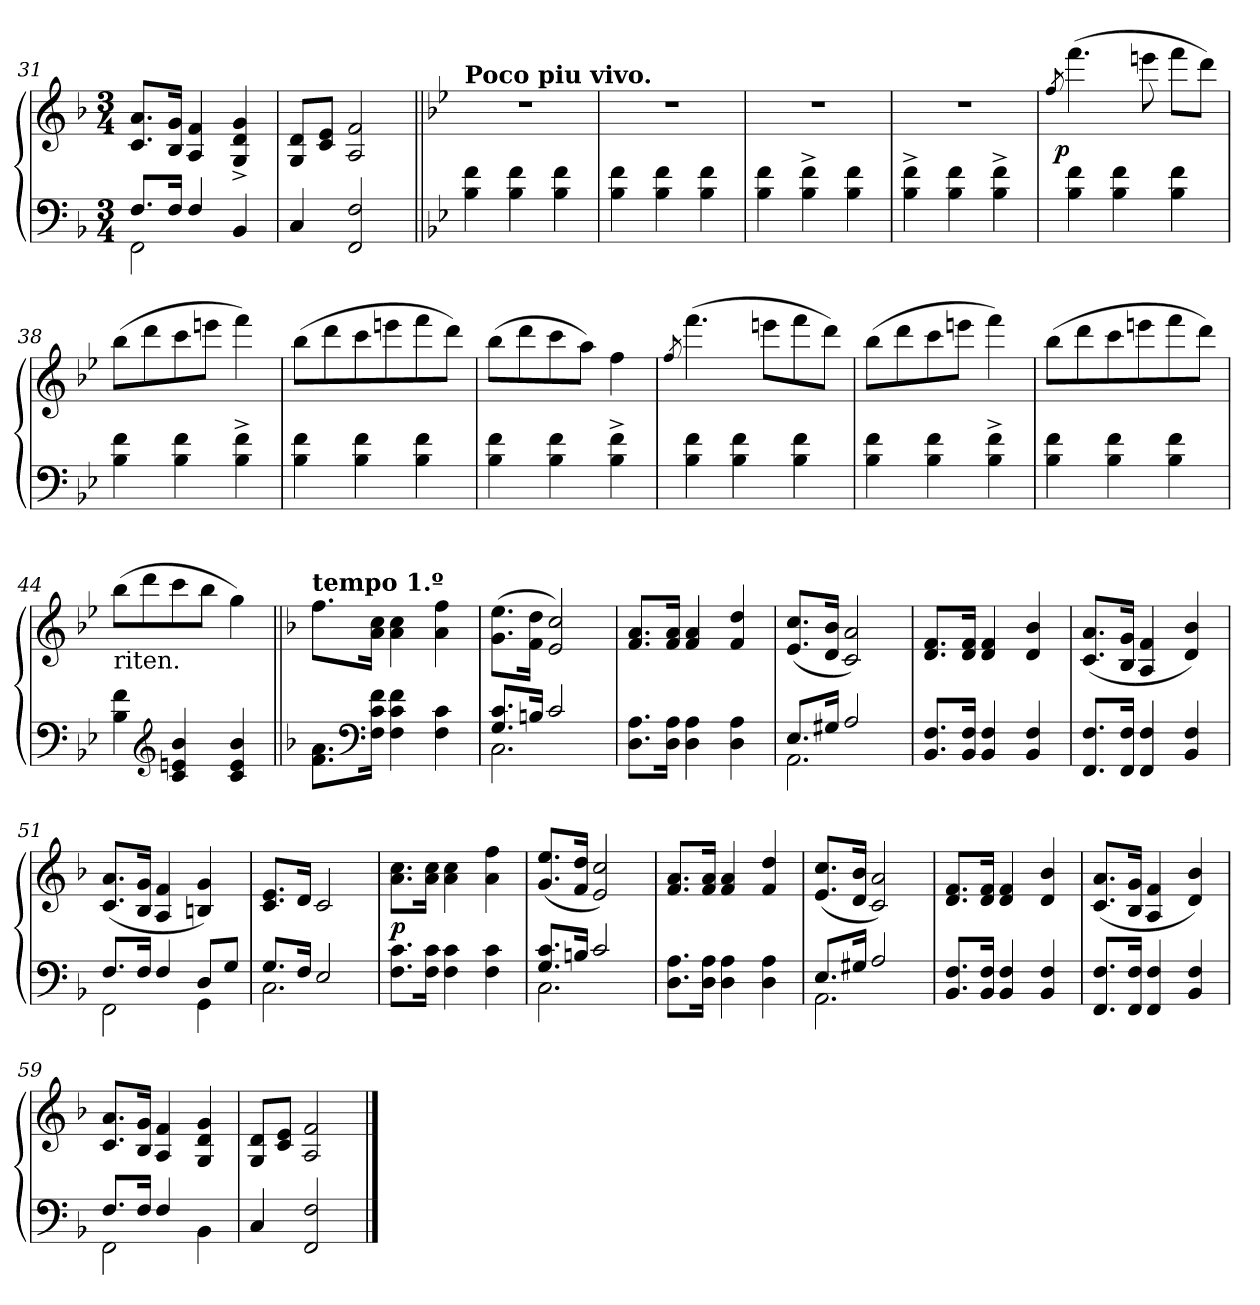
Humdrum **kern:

**kern	**kern	**dynam
*part1	*part1	*part1
*staff2	*staff1	*staff1/2
*clefF4	*clefG2	*
*k[b-]	*k[b-]	*
*M3/4	*M3/4	*
=31	=31	=31
*^	*	*
8.FL	2FF	8.a 8.cL	.
16FJk	.	16g 16B-Jk	.
4F	.	4f 4A	.
4ryy	4BB-	4g^</ 4d^</ 4G^</	.
*v	*v	*	*
=32	=32	=32
4C	8d 8GL	.
.	8e 8cJ	.
2F 2FF	2f 2A	.
=33||	=33||	=33||
*k[b-e-]	*k[b-e-]	*
!	!LO:TX:a:B:t=Poco piu vivo.	!
4f 4B-	2.rdd	.
4f 4B-	.	.
4f 4B-	.	.
=34	=34	=34
4f 4B-	2.rdd	.
4f 4B-	.	.
4f 4B-	.	.
=35	=35	=35
4f 4B-	2.rdd	.
4f^> 4B-^>	.	.
4f 4B-	.	.
=36	=36	=36
4f^> 4B-^>	2.rdd	.
4f 4B-	.	.
4f^> 4B-^>	.	.
=37	=37	=37
.	8qff/	.
!	!	!LO:DY:rj
4f 4B-	(>4.fff	p
4f 4B-	.	.
.	8eeen	.
4f 4B-	8fffL	.
.	8dddJ)	.
=38	=38	=38
4f 4B-	(>8bb-L	.
.	8ddd	.
4f 4B-	8ccc	.
.	8eeenJ	.
4f^> 4B-^>	4fff)	.
=39	=39	=39
4f 4B-	(>8bb-L	.
.	8ddd	.
4f 4B-	8ccc	.
.	8eeen	.
4f 4B-	8fff	.
.	8dddJ)	.
=40	=40	=40
4f 4B-	(>8bb-L	.
.	8ddd	.
4f 4B-	8ccc	.
.	8aaJ)	.
4f^> 4B-^>	4ff	.
=41	=41	=41
.	8qff/	.
4f 4B-	(>4.fff	.
4f 4B-	.	.
.	8eeenL	.
4f 4B-	8fff	.
.	8dddJ)	.
=42	=42	=42
4f 4B-	(>8bb-L	.
.	8ddd	.
4f 4B-	8ccc	.
.	8eeenJ	.
4f^> 4B-^>	4fff)	.
=43	=43	=43
4f 4B-	(>8bb-L	.
.	8ddd	.
4f 4B-	8ccc	.
.	8eeen	.
4f 4B-	8fff	.
.	8dddJ)	.
=44	=44	=44
!	!LO:TX:b:t=riten.	!
4f 4B-	(>8bb-L	.
.	8ddd	.
*clefG2	*	*
4b- 4en 4c	8ccc	.
.	8bb-J	.
4b- 4e 4c	4gg)	.
=45||	=45||	=45||
*k[b-]	*k[b-]	*
!	!LO:TX:a:B:t=tempo 1.º	!
8.a 8.fL	8.ffL	.
*clefF4	*	*
16f 16c 16FJk	16cc 16aJk	.
4f 4c 4F	4cc 4a	.
4c 4F	4ff 4a	.
=46	=46	=46
*^	*	*
8.c 8.GL	2.C	(>8.ee 8.gL	.
16BnJk	.	16dd 16fJk	.
2c	.	2cc 2e)	.
*v	*v	*	*
=47	=47	=47
8.A 8.DL	8.a 8.fL	.
16A 16DJk	16a 16fJk	.
4A 4D	4a 4f	.
4A 4D	4dd 4f	.
=48	=48	=48
*^	*	*
8.EL	2.AA	(<8.cc 8.eL	.
16G#XJk	.	16b- 16dJk	.
2A	.	2a 2c)	.
*v	*v	*	*
=49	=49	=49
8.F/ 8.BB-/L	8.f 8.dL	.
16F/ 16BB-/Jk	16f 16dJk	.
4F/ 4BB-/	4f 4d	.
4F/ 4BB-/	4b- 4d	.
=50	=50	=50
8.F 8.FFL	(<8.a 8.cL	.
16F 16FFJk	16g 16B-Jk	.
4F 4FF	4f 4A	.
4F/ 4BB-/	4b- 4d)	.
=51	=51	=51
*^	*	*
8.FL	2FF	(<8.a 8.cL	.
16FJk	.	16g 16B-Jk	.
4F	.	4f 4A	.
8DL	4GG	4g 4Bn)	.
8GJ	.	.	.
=52	=52	=52	=52
8.GL	2.C	8.e 8.cL	.
16FJk	.	16dJk	.
2E	.	2c	.
*v	*v	*	*
=53	=53	=53
8.c 8.FL	8.cc 8.aL	p
16c 16FJk	16cc 16aJk	.
4c 4F	4cc 4a	.
4c 4F	4ff 4a	.
=54	=54	=54
*^	*	*
8.c 8.GL	2.C	(<8.ee/ 8.g/L	.
16BnJk	.	16dd/ 16f/Jk	.
2c	.	2cc 2e)	.
*v	*v	*	*
=55	=55	=55
8.A 8.DL	8.a 8.fL	.
16A 16DJk	16a 16fJk	.
4A 4D	4a 4f	.
4A 4D	4dd 4f	.
=56	=56	=56
*^	*	*
8.EL	2.AA	(<8.cc 8.eL	.
16G#XJk	.	16b- 16dJk	.
2A	.	2a 2c)	.
*v	*v	*	*
=57	=57	=57
8.F/ 8.BB-/L	8.f 8.dL	.
16F/ 16BB-/Jk	16f 16dJk	.
4F/ 4BB-/	4f 4d	.
4F/ 4BB-/	4b- 4d	.
=58	=58	=58
8.F 8.FFL	(<8.a 8.cL	.
16F 16FFJk	16g 16B-Jk	.
4F 4FF	4f 4A	.
4F/ 4BB-/	4b- 4d)	.
=59	=59	=59
*^	*	*
8.FL	2FF	8.a 8.cL	.
16FJk	.	16g 16B-Jk	.
4F	.	4f 4A	.
4ryy	4BB-\	4g/ 4d/ 4G/	.
*v	*v	*	*
=60	=60	=60
4C	8d 8GL	.
.	8e 8cJ	.
2F 2FF	2f 2A	.
==	==	==
*-	*-	*-
